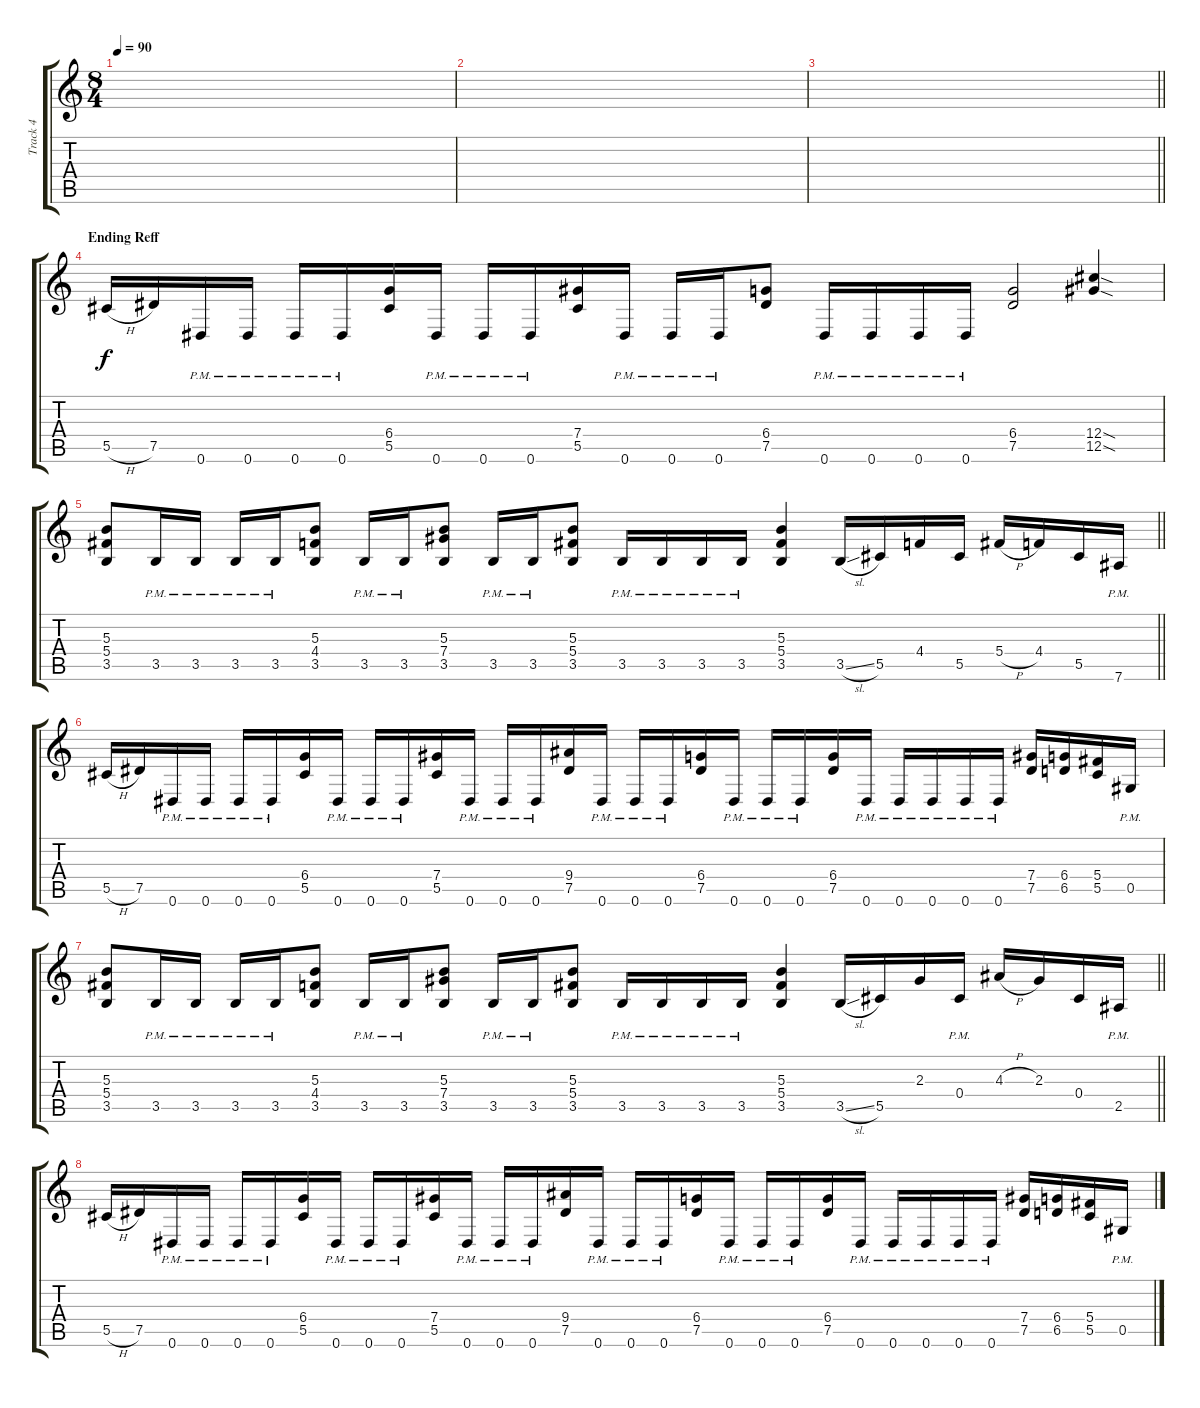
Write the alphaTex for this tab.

\track ("Track 4" "Track 4") {instrument overdrivenguitar}
\staff {score tabs}
\tuning (Eb4 Bb3 Gb3 Db3 Ab2 Eb2) {hide}
\ts (8 4)
\tempo 90
\clef g2
\ks c
|
|
\barLineRight lightlight
|
\section ("" "Ending Reff")
5.5{h}.16{volume 10 instrument overdrivenguitar} 7.5.16 0.6{pm}.16 0.6{pm}.16 0.6{pm}.16 0.6{pm}.16 (6.4 5.5).16 0.6{pm}.16 0.6{pm}.16 0.6{pm}.16 (7.4 5.5).16 0.6{pm}.16 0.6{pm}.16 0.6{pm}.16 (6.4 7.5).8 0.6{pm}.16 0.6{pm}.16 0.6{pm}.16 0.6{pm}.16 (6.4 7.5).2 (12.4{sod} 12.5{sod}).4 |
\barLineRight lightlight
(5.3 5.4 3.5).8 3.5{pm}.16 3.5{pm}.16 3.5{pm}.16 3.5{pm}.16 (5.3 4.4 3.5).8 3.5{pm}.16 3.5{pm}.16 (5.3 7.4 3.5).8 3.5{pm}.16 3.5{pm}.16 (5.3 5.4 3.5).8 3.5{pm}.16 3.5{pm}.16 3.5{pm}.16 3.5{pm}.16 (5.3 5.4 3.5).4 3.5{sl}.16 5.5.16 4.4.16 5.5.16 5.4{h}.16 4.4.16 5.5.16 7.6{pm}.16 |
5.5{h}.16 7.5.16 0.6{pm}.16 0.6{pm}.16 0.6{pm}.16 0.6{pm}.16 (6.4 5.5).16 0.6{pm}.16 0.6{pm}.16 0.6{pm}.16 (7.4 5.5).16 0.6{pm}.16 0.6{pm}.16 0.6{pm}.16 (9.4 7.5).16 0.6{pm}.16 0.6{pm}.16 0.6{pm}.16 (6.4 7.5).16 0.6{pm}.16 0.6{pm}.16 0.6{pm}.16 (6.4 7.5).16 0.6{pm}.16 0.6{pm}.16 0.6{pm}.16 0.6{pm}.16 0.6{pm}.16 (7.4 7.5).16 (6.4 6.5).16 (5.4 5.5).16 0.5{pm}.16 |
\barLineRight lightlight
(5.3 5.4 3.5).8 3.5{pm}.16 3.5{pm}.16 3.5{pm}.16 3.5{pm}.16 (5.3 4.4 3.5).8 3.5{pm}.16 3.5{pm}.16 (5.3 7.4 3.5).8 3.5{pm}.16 3.5{pm}.16 (5.3 5.4 3.5).8 3.5{pm}.16 3.5{pm}.16 3.5{pm}.16 3.5{pm}.16 (5.3 5.4 3.5).4 3.5{sl}.16 5.5.16 2.3.16 0.4{pm}.16 4.3{h}.16 2.3.16 0.4.16 2.5{pm}.16 |
5.5{h}.16 7.5.16 0.6{pm}.16 0.6{pm}.16 0.6{pm}.16 0.6{pm}.16 (6.4 5.5).16 0.6{pm}.16 0.6{pm}.16 0.6{pm}.16 (7.4 5.5).16 0.6{pm}.16 0.6{pm}.16 0.6{pm}.16 (9.4 7.5).16 0.6{pm}.16 0.6{pm}.16 0.6{pm}.16 (6.4 7.5).16 0.6{pm}.16 0.6{pm}.16 0.6{pm}.16 (6.4 7.5).16 0.6{pm}.16 0.6{pm}.16 0.6{pm}.16 0.6{pm}.16 0.6{pm}.16 (7.4 7.5).16 (6.4 6.5).16 (5.4 5.5).16 0.5{pm}.16
